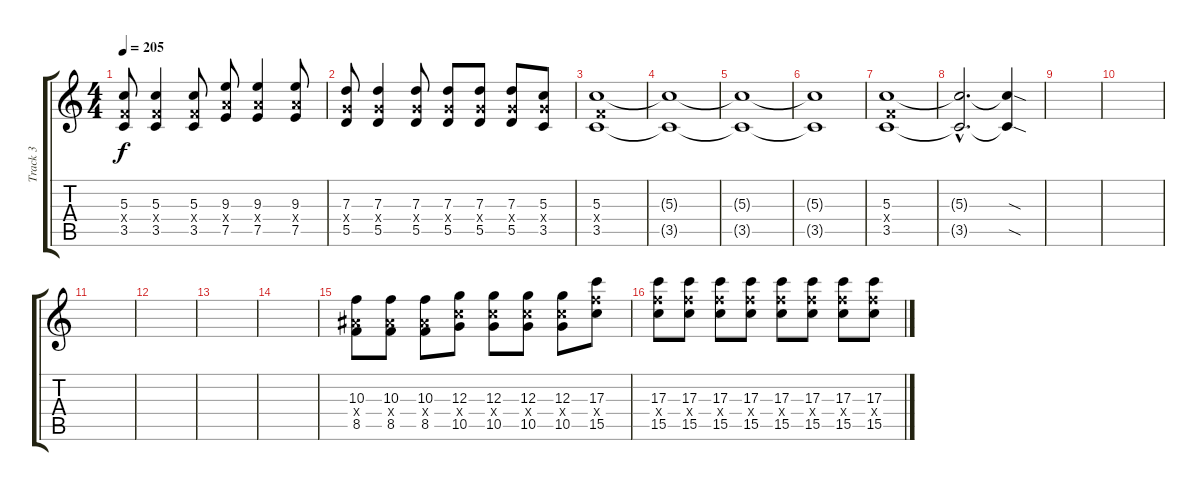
\track ("Track 3" "Track 3") {instrument distortionguitar}
\staff {score tabs}
\tuning (E4 B3 G3 D3 A2 E2) {hide}
\ts (4 4)
\tempo 205
\clef g2
\ks c
(5.3 3.4{x} 3.5).8{dy f} (5.3 3.4{x} 3.5).4 (5.3 3.4{x} 3.5).8 (9.3 7.4{x} 7.5).8 (9.3 7.4{x} 7.5).4 (9.3 7.4{x} 7.5).8 |
(7.3 5.4{x} 5.5).8 (7.3 5.4{x} 5.5).4 (7.3 5.4{x} 5.5).8 (7.3 5.4{x} 5.5).8 (7.3 5.4{x} 5.5).8 (7.3 5.4{x} 5.5).8 (5.3 5.4{x} 3.5).8 |
(5.3 3.4{x} 3.5).1 |
(5.3{t} 3.5{t}).1 |
(5.3{t} 3.5{t}).1 |
(5.3{t} 3.5{t}).1 |
(5.3 3.4{x} 3.5).1 |
(5.3{hac t} 3.5{hac t}).2{d} (5.3{sod t} 3.5{sod t}).4 |
|
|
|
|
|
|
(10.3 8.4{x} 8.5).8 (10.3 8.4{x} 8.5).8 (10.3 8.4{x} 8.5).8 (12.3 10.4{x} 10.5).8 (12.3 10.4{x} 10.5).8 (12.3 10.4{x} 10.5).8 (12.3 10.4{x} 10.5).8 (17.3 15.4{x} 15.5).8 |
(17.3 15.4{x} 15.5).8 (17.3 15.4{x} 15.5).8 (17.3 15.4{x} 15.5).8 (17.3 15.4{x} 15.5).8 (17.3 15.4{x} 15.5).8 (17.3 15.4{x} 15.5).8 (17.3 15.4{x} 15.5).8 (17.3 15.4{x} 15.5).8
